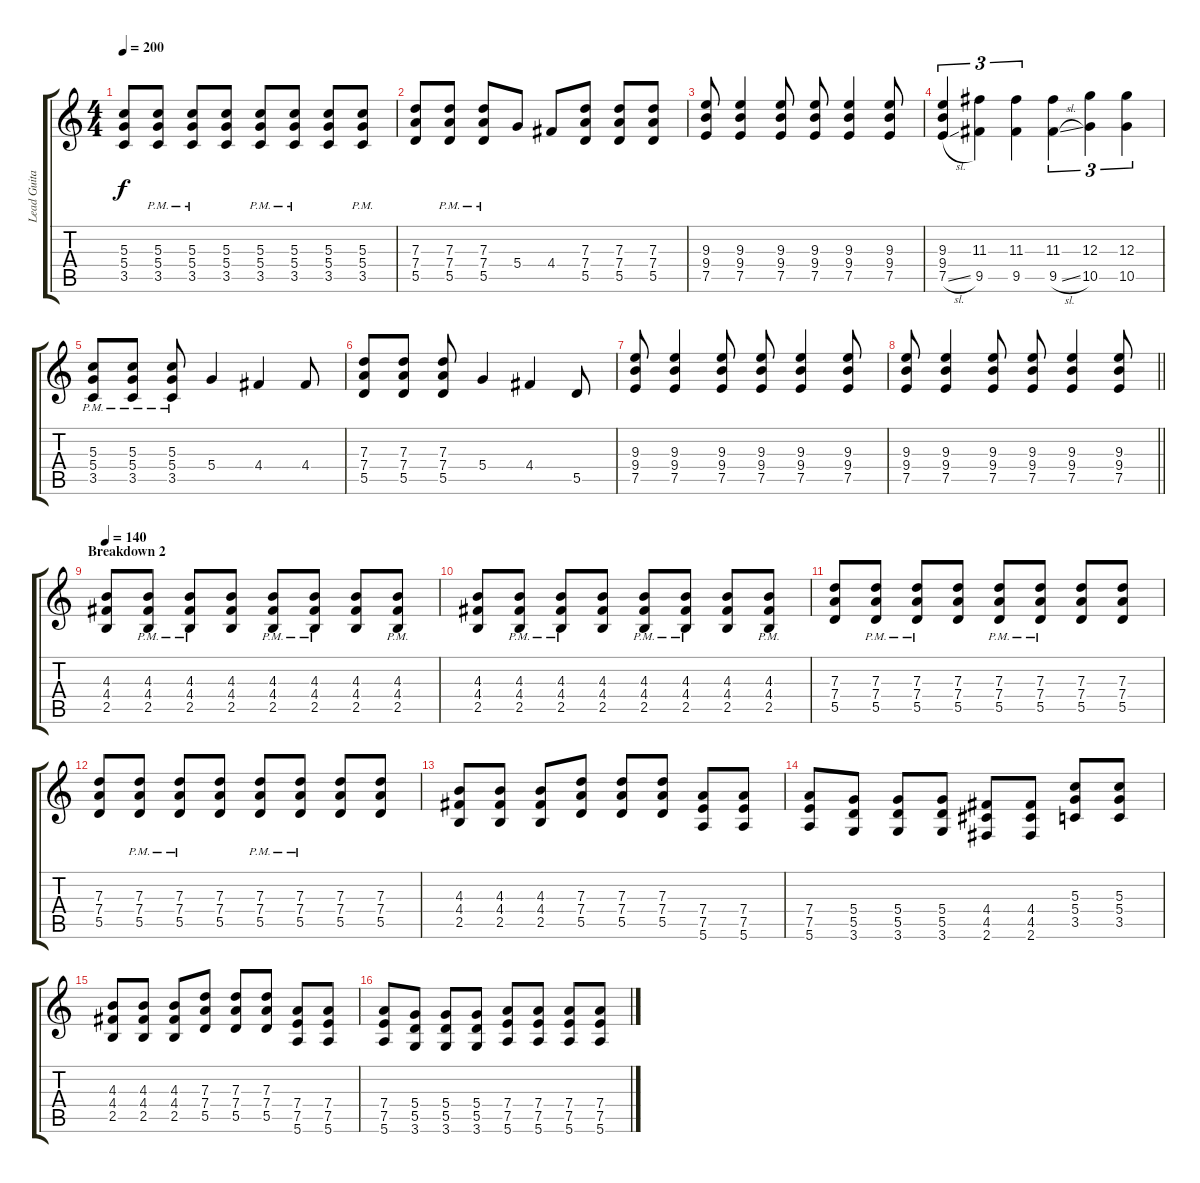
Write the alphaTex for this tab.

\track ("Lead Guitar" "Lead Guita") {instrument distortionguitar}
\staff {score tabs}
\tuning (E4 B3 G3 D3 A2 E2) {hide}
\ts (4 4)
\tempo 200
\clef g2
\ks c
(5.3 5.4 3.5).8{dy f} (5.3{pm} 5.4{pm} 3.5{pm}).8 (5.3{pm} 5.4{pm} 3.5{pm}).8 (5.3 5.4 3.5).8 (5.3{pm} 5.4{pm} 3.5{pm}).8 (5.3{pm} 5.4{pm} 3.5{pm}).8 (5.3 5.4 3.5).8 (5.3{pm} 5.4{pm} 3.5{pm}).8 |
(7.3 7.4 5.5).8 (7.3{pm} 7.4{pm} 5.5{pm}).8 (7.3{pm} 7.4{pm} 5.5{pm}).8 5.4.8 4.4.8 (7.3 7.4 5.5).8 (7.3 7.4 5.5).8 (7.3 7.4 5.5).8 |
(9.3 9.4 7.5).8 (9.3 9.4 7.5).4 (9.3 9.4 7.5).8 (9.3 9.4 7.5).8 (9.3 9.4 7.5).4 (9.3 9.4 7.5).8 |
(9.3 9.4 7.5{sl}).4{tu (3 2)} (11.3 9.5).4{tu (3 2)} (11.3 9.5).4{tu (3 2)} (11.3 9.5{sl}).4{tu (3 2)} (12.3 10.5).4{tu (3 2)} (12.3 10.5).4{tu (3 2)} |
(5.3{pm} 5.4{pm} 3.5{pm}).8 (5.3{pm} 5.4{pm} 3.5{pm}).8 (5.3{pm} 5.4{pm} 3.5{pm}).8 5.4.4 4.4.4 4.4.8 |
(7.3 7.4 5.5).8 (7.3 7.4 5.5).8 (7.3 7.4 5.5).8 5.4.4 4.4.4 5.5.8 |
(9.3 9.4 7.5).8 (9.3 9.4 7.5).4 (9.3 9.4 7.5).8 (9.3 9.4 7.5).8 (9.3 9.4 7.5).4 (9.3 9.4 7.5).8 |
\barLineRight lightlight
(9.3 9.4 7.5).8 (9.3 9.4 7.5).4 (9.3 9.4 7.5).8 (9.3 9.4 7.5).8 (9.3 9.4 7.5).4 (9.3 9.4 7.5).8 |
\section ("" "Breakdown 2")
\tempo 140
(4.3 4.4 2.5).8 (4.3{pm} 4.4{pm} 2.5{pm}).8 (4.3{pm} 4.4{pm} 2.5{pm}).8 (4.3 4.4 2.5).8 (4.3{pm} 4.4{pm} 2.5{pm}).8 (4.3{pm} 4.4{pm} 2.5{pm}).8 (4.3 4.4 2.5).8 (4.3{pm} 4.4{pm} 2.5{pm}).8 |
(4.3 4.4 2.5).8 (4.3{pm} 4.4{pm} 2.5{pm}).8 (4.3{pm} 4.4{pm} 2.5{pm}).8 (4.3 4.4 2.5).8 (4.3{pm} 4.4{pm} 2.5{pm}).8 (4.3{pm} 4.4{pm} 2.5{pm}).8 (4.3 4.4 2.5).8 (4.3{pm} 4.4{pm} 2.5{pm}).8 |
(7.3 7.4 5.5).8 (7.3{pm} 7.4{pm} 5.5{pm}).8 (7.3{pm} 7.4{pm} 5.5{pm}).8 (7.3 7.4 5.5).8 (7.3{pm} 7.4{pm} 5.5{pm}).8 (7.3{pm} 7.4{pm} 5.5{pm}).8 (7.3 7.4 5.5).8 (7.3 7.4 5.5).8 |
(7.3 7.4 5.5).8 (7.3{pm} 7.4{pm} 5.5{pm}).8 (7.3{pm} 7.4{pm} 5.5{pm}).8 (7.3 7.4 5.5).8 (7.3{pm} 7.4{pm} 5.5{pm}).8 (7.3{pm} 7.4{pm} 5.5{pm}).8 (7.3 7.4 5.5).8 (7.3 7.4 5.5).8 |
(4.3 4.4 2.5).8 (4.3 4.4 2.5).8 (4.3 4.4 2.5).8 (7.3 7.4 5.5).8 (7.3 7.4 5.5).8 (7.3 7.4 5.5).8 (7.4 7.5 5.6).8 (7.4 7.5 5.6).8 |
(7.4 7.5 5.6).8 (5.4 5.5 3.6).8 (5.4 5.5 3.6).8 (5.4 5.5 3.6).8 (4.4 4.5 2.6).8 (4.4 4.5 2.6).8 (5.3 5.4 3.5).8 (5.3 5.4 3.5).8 |
(4.3 4.4 2.5).8 (4.3 4.4 2.5).8 (4.3 4.4 2.5).8 (7.3 7.4 5.5).8 (7.3 7.4 5.5).8 (7.3 7.4 5.5).8 (7.4 7.5 5.6).8 (7.4 7.5 5.6).8 |
(7.4 7.5 5.6).8 (5.4 5.5 3.6).8 (5.4 5.5 3.6).8 (5.4 5.5 3.6).8 (7.4 7.5 5.6).8 (7.4 7.5 5.6).8 (7.4 7.5 5.6).8 (7.4 7.5 5.6).8
